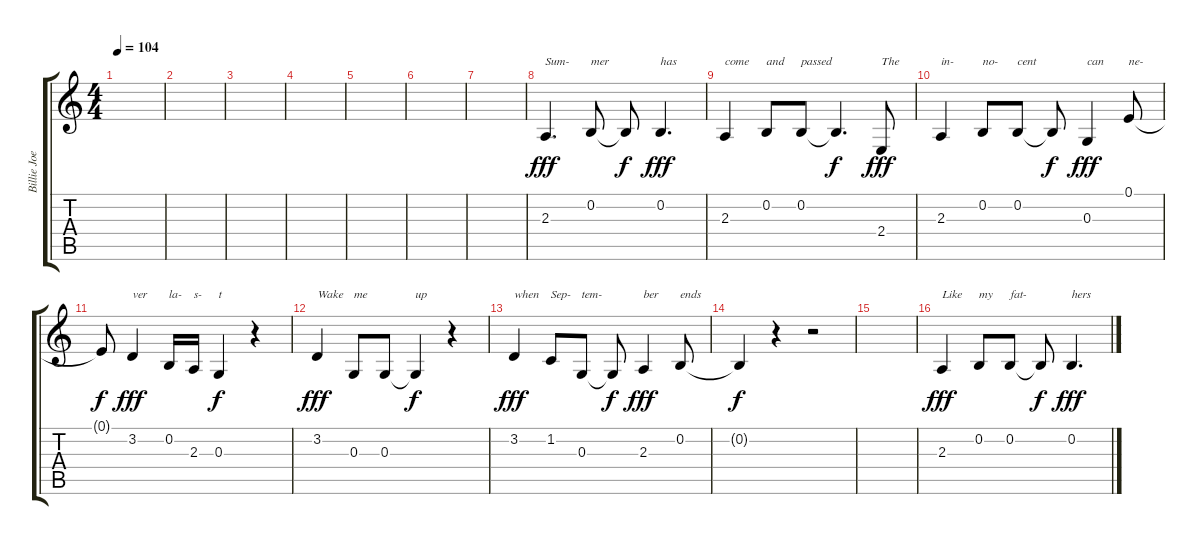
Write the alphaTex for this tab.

\track ("Billie Joe Armstrong (vocal)" "Billie Joe") {instrument violin}
\staff {score tabs}
\tuning (E4 B3 G3 D3 A2 E2) {hide}
\ts (4 4)
\tempo 104
\clef g2
\ks c
|
|
|
|
|
|
|
2.3.4{d txt "Sum-" dy fff} 0.2.8{txt "mer"} 0.2{t}.8{dy f} 0.2.4{d txt "has" dy fff} |
2.3.4{txt "come"} 0.2.8{txt "and"} 0.2.8{txt "passed"} 0.2{t}.4{d dy f} 2.4.8{txt "The" dy fff} |
2.3.4{txt "in-"} 0.2.8{txt "no-"} 0.2.8{txt "cent"} 0.2{t}.8{dy f} 0.3.4{txt "can" dy fff} 0.1.8{txt "ne-"} |
0.1{t}.8{dy f} 3.2.4{txt "ver" dy fff} 0.2.16{txt "la-"} 2.3.16{txt "s-"} 0.3.4{txt "t" dy f} r.4 |
3.2.4{txt "Wake" dy fff} 0.3.8{txt "me"} 0.3.8 0.3{t}.4{txt "up" dy f} r.4 |
3.2.4{txt "when" dy fff} 1.2.8{txt "Sep-"} 0.3.8{txt "tem-"} 0.3{t}.8{dy f} 2.3.4{txt "ber" dy fff} 0.2.8{txt "ends"} |
0.2{t}.4{dy f} r.4 r.2 |
|
2.3.4{txt "Like" dy fff} 0.2.8{txt "my"} 0.2.8{txt "fat-"} 0.2{t}.8{dy f} 0.2.4{d txt "hers" dy fff}
